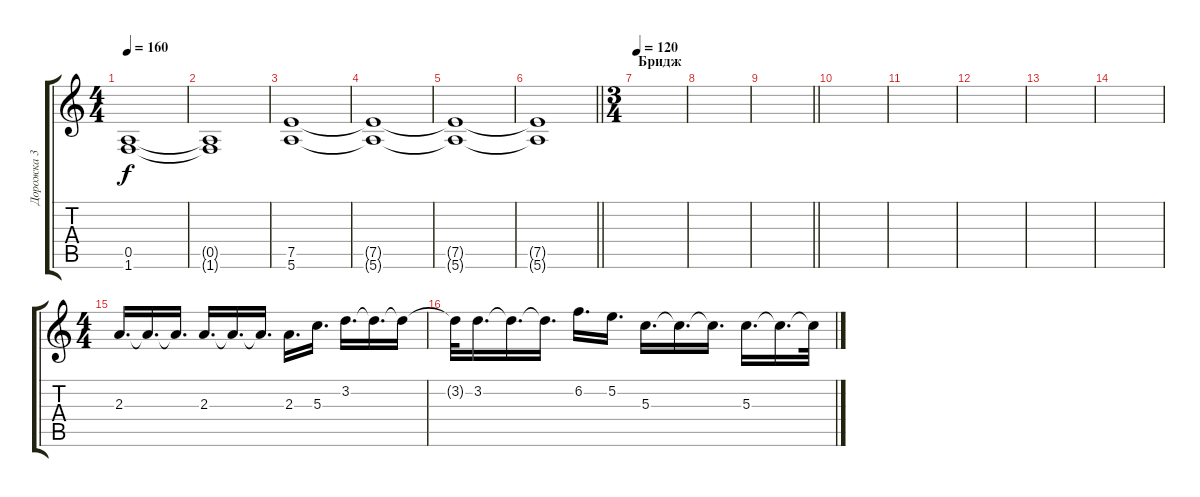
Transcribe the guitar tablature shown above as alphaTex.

\track ("Дорожка 3" "Дорожка 3") {instrument overdrivenguitar}
\staff {score tabs}
\tuning (E4 B3 G3 D3 A2 E2) {hide}
\ts (4 4)
\tempo 160
\clef g2
\ks c
(0.5{t} 1.6{t}).1{dy f} |
(0.5{t} 1.6{t}).1 |
(7.5 5.6).1 |
(7.5{t} 5.6{t}).1 |
(7.5{t} 5.6{t}).1 |
\barLineRight lightlight
(7.5{t} 5.6{t}).1 |
\ts (3 4)
\section ("" "Бридж")
\tempo 120
|
|
\barLineRight lightlight
|
\section ("" "")
|
|
|
|
|
\ts (4 4)
2.3.16{d} 2.3{t}.16{d} 2.3{t}.16{d} 2.3.16{d} 2.3{t}.16{d} 2.3{t}.16{d} 2.3.16{d} 5.3.16{d} 3.2.16{d} 3.2{t}.16{d} 3.2{t}.16 |
3.2{t}.32 3.2.16{d} 3.2{t}.16{d} 3.2{t}.16{d} 6.2.16{d} 5.2.16{d} 5.3.16{d} 5.3{t}.16{d} 5.3{t}.16{d} 5.3.16{d} 5.3{t}.16{d} 5.3{t}.32
